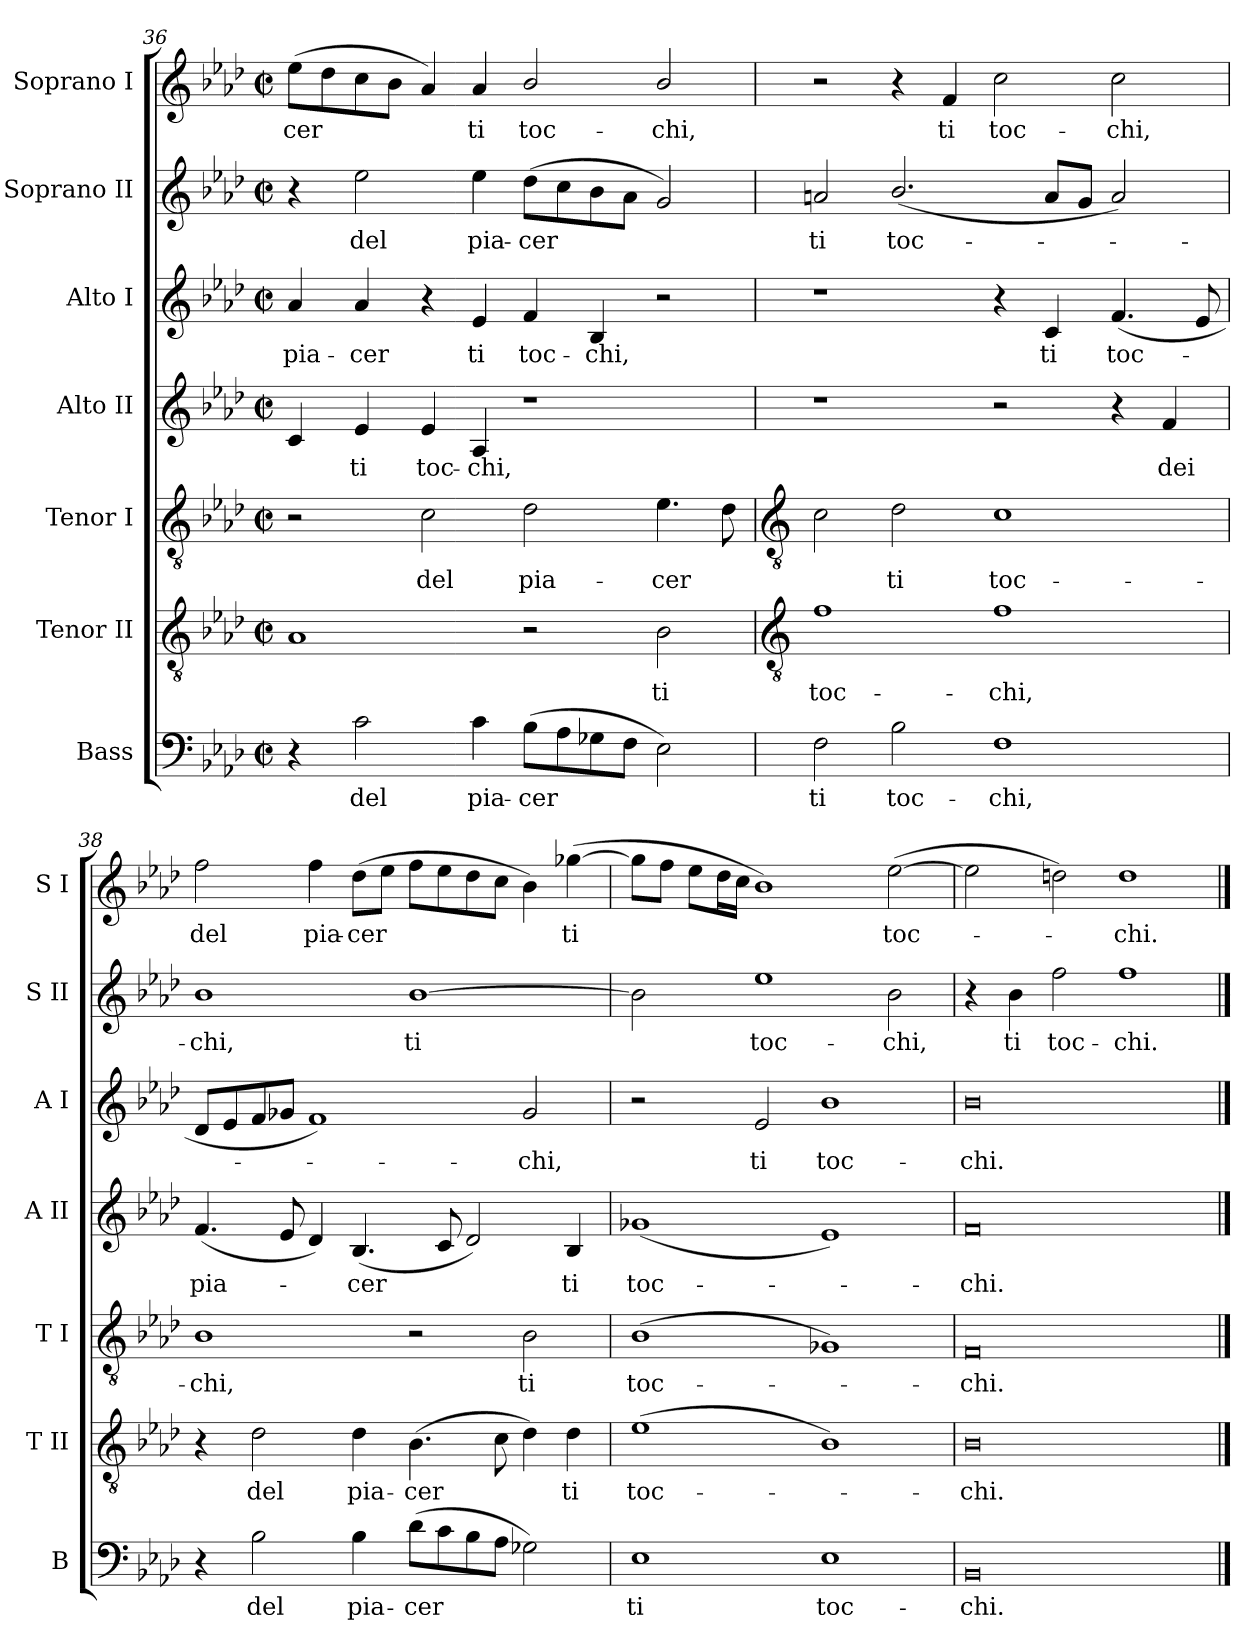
**kern	**text	**kern	**text	**kern	**text	**kern	**text	**kern	**text	**kern	**text	**kern	**text
*part7	*part7	*part6	*part6	*part5	*part5	*part4	*part4	*part3	*part3	*part2	*part2	*part1	*part1
*staff7	*staff7	*staff6	*staff6	*staff5	*staff5	*staff4	*staff4	*staff3	*staff3	*staff2	*staff2	*staff1	*staff1
*I"Bass	*	*I"Tenor II	*	*I"Tenor I	*	*I"Alto II	*	*I"Alto I	*	*I"Soprano II	*	*I"Soprano I	*
*I'B	*	*I'T II	*	*I'T I	*	*I'A II	*	*I'A I	*	*I'S II	*	*I'S I	*
*clefF4	*	*clefGv2	*	*clefGv2	*	*clefG2	*	*clefG2	*	*clefG2	*	*clefG2	*
*k[b-e-a-d-]	*	*k[b-e-a-d-]	*	*k[b-e-a-d-]	*	*k[b-e-a-d-]	*	*k[b-e-a-d-]	*	*k[b-e-a-d-]	*	*k[b-e-a-d-]	*
*A-:	*	*A-:	*	*A-:	*	*A-:	*	*A-:	*	*A-:	*	*A-:	*
*M4/2	*	*M4/2	*	*M4/2	*	*M4/2	*	*M4/2	*	*M4/2	*	*M4/2	*
*met(c|)	*	*met(c|)	*	*met(c|)	*	*met(c|)	*	*met(c|)	*	*met(c|)	*	*met(c|)	*
=36	=36	=36	=36	=36	=36	=36	=36	=36	=36	=36	=36	=36	=36
!	!	!	!	!	!	!	!	!	!LO:LY:b	!	!	!	!LO:LY:b
4r	.	1A-	.	2r	.	4c	.	4a-	pia-	4r	.	(>8ee-L	-cer
.	.	.	.	.	.	.	.	.	.	.	.	8dd-	.
!	!LO:LY:b	!	!	!	!	!	!LO:LY:b	!	!LO:LY:b	!	!LO:LY:b	!	!
2c	del	.	.	.	.	4e-	ti	4a-	-cer	2ee-	del	8cc	.
.	.	.	.	.	.	.	.	.	.	.	.	8b-J	.
!	!	!	!	!	!LO:LY:b	!	!LO:LY:b	!	!	!	!	!	!
.	.	.	.	2c	del	4e-	toc-	4r	.	.	.	4a-)	.
!	!LO:LY:b	!	!	!	!	!	!LO:LY:b	!	!LO:LY:b	!	!LO:LY:b	!	!LO:LY:b
4c	pia-	.	.	.	.	4A-	-chi,	4e-	ti	4ee-	pia-	4a-	ti
!	!LO:LY:b	!	!	!	!LO:LY:b	!	!	!	!LO:LY:b	!	!LO:LY:b	!	!LO:LY:b
(>8B-L	-cer	2r	.	2d-	pia-	1r	.	4f	toc-	(>8dd-L	-cer	2b-/	toc-
8A-	.	.	.	.	.	.	.	.	.	8cc	.	.	.
!	!	!	!	!	!	!	!	!	!LO:LY:b	!	!	!	!
8G-X	.	.	.	.	.	.	.	4B-	-chi,	8b-	.	.	.
8FJ	.	.	.	.	.	.	.	.	.	8a-J	.	.	.
!	!	!	!LO:LY:b	!	!LO:LY:b	!	!	!	!	!	!	!	!LO:LY:b
2E-)	.	2B-	ti	4.e-	-cer	.	.	2r	.	2g)	.	2b-/	-chi,
.	.	.	.	8d-	.	.	.	.	.	.	.	.	.
!!LO:LB:g=z
=37	=37	=37	=37	=37	=37	=37	=37	=37	=37	=37	=37	=37	=37
*	*	*clefGv2	*	*clefGv2	*	*	*	*	*	*	*	*	*
!	!LO:LY:b	!	!LO:LY:b	!	!	!	!	!	!	!	!LO:LY:b	!	!
2F	ti	1f	toc-	2c	.	1r	.	1r	.	2an	ti	2r	.
!	!LO:LY:b	!	!	!	!LO:LY:b	!	!	!	!	!	!LO:LY:b	!	!
2B-	toc-	.	.	2d-	ti	.	.	.	.	(<2.b-/	toc-	4r	.
!	!	!	!	!	!	!	!	!	!	!	!	!	!LO:LY:b
.	.	.	.	.	.	.	.	.	.	.	.	4f	ti
!	!LO:LY:b	!	!LO:LY:b	!	!LO:LY:b	!	!	!	!	!	!	!	!LO:LY:b
1F	-chi,	1f	-chi,	1c	toc-	2r	.	4r	.	.	.	2cc	toc-
!	!	!	!	!	!	!	!	!	!LO:LY:b	!	!	!	!
.	.	.	.	.	.	.	.	4c	ti	8aL	.	.	.
.	.	.	.	.	.	.	.	.	.	8gJ	.	.	.
!	!	!	!	!	!	!	!	!	!LO:LY:b	!	!	!	!LO:LY:b
.	.	.	.	.	.	4r	.	(<4.f	toc-	2a)	.	2cc	-chi,
!	!	!	!	!	!	!	!LO:LY:b	!	!	!	!	!	!
.	.	.	.	.	.	4f	dei	.	.	.	.	.	.
.	.	.	.	.	.	.	.	8e-	.	.	.	.	.
=38	=38	=38	=38	=38	=38	=38	=38	=38	=38	=38	=38	=38	=38
!	!	!	!	!	!LO:LY:b	!	!LO:LY:b	!	!	!	!LO:LY:b	!	!LO:LY:b
4r	.	4r	.	1B-	-chi,	(<4.f	pia-	8d-L	.	1b-	chi,	2ff	del
.	.	.	.	.	.	.	.	8e-	.	.	.	.	.
!	!LO:LY:b	!	!LO:LY:b	!	!	!	!	!	!	!	!	!	!
2B-	del	2d-	del	.	.	.	.	8f	.	.	.	.	.
.	.	.	.	.	.	8e-	.	8g-XJ	.	.	.	.	.
!	!	!	!	!	!	!	!	!	!	!	!	!	!LO:LY:b
.	.	.	.	.	.	4d-)	.	1f)	.	.	.	4ff	pia-
!	!LO:LY:b	!	!LO:LY:b	!	!	!	!LO:LY:b	!	!	!	!	!	!LO:LY:b
4B-	pia-	4d-	pia-	.	.	(<4.B-	cer	.	.	.	.	(>8dd-L	-cer
.	.	.	.	.	.	.	.	.	.	.	.	8ee-J	.
!	!LO:LY:b	!	!LO:LY:b	!	!	!	!	!	!	!	!LO:LY:b	!	!
(>8d-L	-cer	(>4.B-	-cer	2r	.	.	.	.	.	[1b-	ti	8ffL	.
8c	.	.	.	.	.	8c	.	.	.	.	.	8ee-	.
8B-	.	.	.	.	.	2d-)	.	.	.	.	.	8dd-	.
8A-J	.	8c	.	.	.	.	.	.	.	.	.	8ccJ	.
!	!	!	!	!	!LO:LY:b	!	!	!	!LO:LY:b	!	!	!	!
2G-X)	.	4d-)	.	2B-	ti	.	.	2g-	chi,	.	.	4b-)	.
!	!	!	!LO:LY:b	!	!	!	!LO:LY:b	!	!	!	!	!	!LO:LY:b
.	.	4d-	ti	.	.	4B-	ti	.	.	.	.	(>[4gg-X	ti
=39	=39	=39	=39	=39	=39	=39	=39	=39	=39	=39	=39	=39	=39
!	!LO:LY:b	!	!LO:LY:b	!	!LO:LY:b	!	!LO:LY:b	!	!	!	!	!	!
1E-	ti	(>1e-	toc-	(<1B-	toc-	(<1g-X	toc-	2r	.	2b-]	.	8gg-L]	.
.	.	.	.	.	.	.	.	.	.	.	.	8ffJ	.
.	.	.	.	.	.	.	.	.	.	.	.	8ee-L	.
.	.	.	.	.	.	.	.	.	.	.	.	16dd-L	.
.	.	.	.	.	.	.	.	.	.	.	.	16ccJJ	.
!	!	!	!	!	!	!	!	!	!LO:LY:b	!	!LO:LY:b	!	!
.	.	.	.	.	.	.	.	2e-	ti	1ee-	toc-	1b-)	.
!	!LO:LY:b	!	!	!	!	!	!	!	!LO:LY:b	!	!	!	!
1E-	toc-	1B-)	.	1G-X)	.	1e-)	.	1b-	toc-	.	.	.	.
!	!	!	!	!	!	!	!	!	!	!	!LO:LY:b	!	!LO:LY:b
.	.	.	.	.	.	.	.	.	.	2b-	-chi,	(>[2ee-	toc-
=40	=40	=40	=40	=40	=40	=40	=40	=40	=40	=40	=40	=40	=40
!	!LO:LY:b	!	!LO:LY:b	!	!LO:LY:b	!	!LO:LY:b	!	!LO:LY:b	!	!	!	!
0BB-	-chi.	0B-	chi.	0F	chi.	0f	chi.	0b-	-chi.	4r	.	2ee-]	.
!	!	!	!	!	!	!	!	!	!	!	!LO:LY:b	!	!
.	.	.	.	.	.	.	.	.	.	4b-	ti	.	.
!	!	!	!	!	!	!	!	!	!	!	!LO:LY:b	!	!
.	.	.	.	.	.	.	.	.	.	2ff	toc-	2ddn)	.
!	!	!	!	!	!	!	!	!	!	!	!LO:LY:b	!	!LO:LY:b
.	.	.	.	.	.	.	.	.	.	1ff	-chi.	1dd	chi.
==	==	==	==	==	==	==	==	==	==	==	==	==	==
*-	*-	*-	*-	*-	*-	*-	*-	*-	*-	*-	*-	*-	*-
